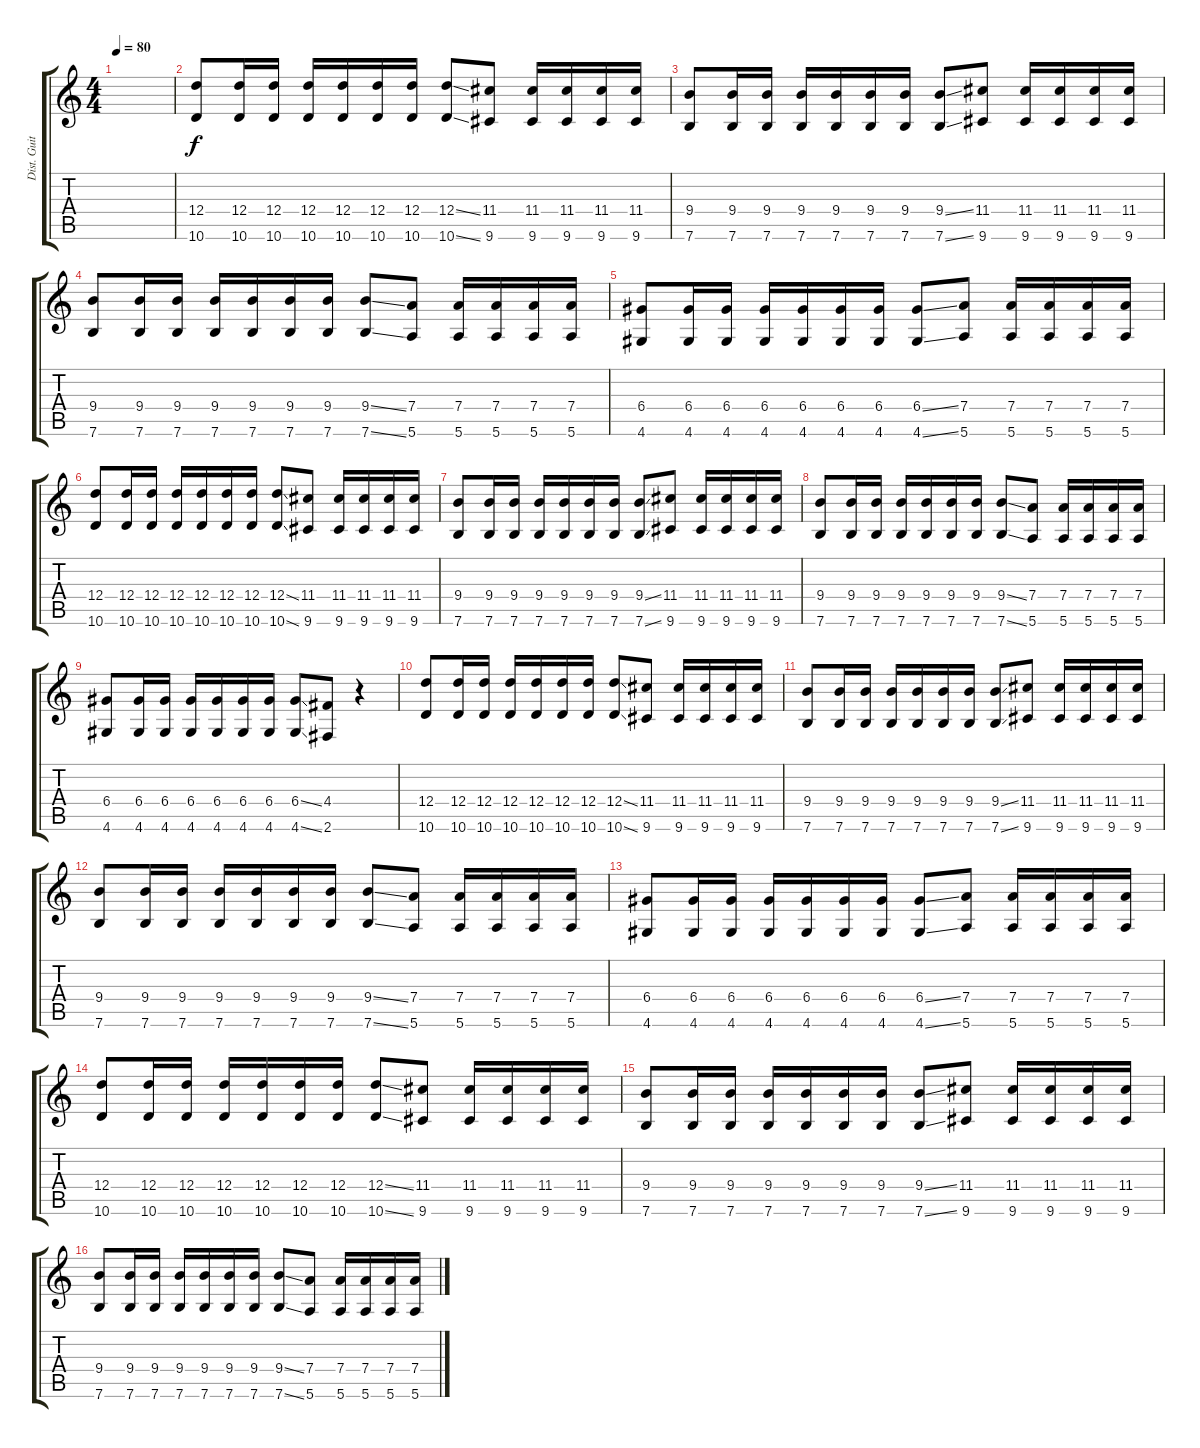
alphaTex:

\track ("Dist. Guitar" "Dist. Guit") {instrument distortionguitar}
\staff {score tabs}
\tuning (E4 B3 G3 D3 A2 E2) {hide}
\ts (4 4)
\tempo 80
\clef g2
\ks c
|
(12.4 10.6).8 (12.4 10.6).16 (12.4 10.6).16 (12.4 10.6).16 (12.4 10.6).16 (12.4 10.6).16 (12.4 10.6).16 (12.4{ss} 10.6{ss}).8 (11.4 9.6).8 (11.4 9.6).16 (11.4 9.6).16 (11.4 9.6).16 (11.4 9.6).16 |
(9.4 7.6).8 (9.4 7.6).16 (9.4 7.6).16 (9.4 7.6).16 (9.4 7.6).16 (9.4 7.6).16 (9.4 7.6).16 (9.4{ss} 7.6{ss}).8 (11.4 9.6).8 (11.4 9.6).16 (11.4 9.6).16 (11.4 9.6).16 (11.4 9.6).16 |
(9.4 7.6).8 (9.4 7.6).16 (9.4 7.6).16 (9.4 7.6).16 (9.4 7.6).16 (9.4 7.6).16 (9.4 7.6).16 (9.4{ss} 7.6{ss}).8 (7.4 5.6).8 (7.4 5.6).16 (7.4 5.6).16 (7.4 5.6).16 (7.4 5.6).16 |
(6.4 4.6).8 (6.4 4.6).16 (6.4 4.6).16 (6.4 4.6).16 (6.4 4.6).16 (6.4 4.6).16 (6.4 4.6).16 (6.4{ss} 4.6{ss}).8 (7.4 5.6).8 (7.4 5.6).16 (7.4 5.6).16 (7.4 5.6).16 (7.4 5.6).16 |
(12.4 10.6).8 (12.4 10.6).16 (12.4 10.6).16 (12.4 10.6).16 (12.4 10.6).16 (12.4 10.6).16 (12.4 10.6).16 (12.4{ss} 10.6{ss}).8 (11.4 9.6).8 (11.4 9.6).16 (11.4 9.6).16 (11.4 9.6).16 (11.4 9.6).16 |
(9.4 7.6).8 (9.4 7.6).16 (9.4 7.6).16 (9.4 7.6).16 (9.4 7.6).16 (9.4 7.6).16 (9.4 7.6).16 (9.4{ss} 7.6{ss}).8 (11.4 9.6).8 (11.4 9.6).16 (11.4 9.6).16 (11.4 9.6).16 (11.4 9.6).16 |
(9.4 7.6).8 (9.4 7.6).16 (9.4 7.6).16 (9.4 7.6).16 (9.4 7.6).16 (9.4 7.6).16 (9.4 7.6).16 (9.4{ss} 7.6{ss}).8 (7.4 5.6).8 (7.4 5.6).16 (7.4 5.6).16 (7.4 5.6).16 (7.4 5.6).16 |
(6.4 4.6).8 (6.4 4.6).16 (6.4 4.6).16 (6.4 4.6).16 (6.4 4.6).16 (6.4 4.6).16 (6.4 4.6).16 (6.4{ss} 4.6{ss}).8 (4.4 2.6).8 r.4 |
(12.4 10.6).8 (12.4 10.6).16 (12.4 10.6).16 (12.4 10.6).16 (12.4 10.6).16 (12.4 10.6).16 (12.4 10.6).16 (12.4{ss} 10.6{ss}).8 (11.4 9.6).8 (11.4 9.6).16 (11.4 9.6).16 (11.4 9.6).16 (11.4 9.6).16 |
(9.4 7.6).8 (9.4 7.6).16 (9.4 7.6).16 (9.4 7.6).16 (9.4 7.6).16 (9.4 7.6).16 (9.4 7.6).16 (9.4{ss} 7.6{ss}).8 (11.4 9.6).8 (11.4 9.6).16 (11.4 9.6).16 (11.4 9.6).16 (11.4 9.6).16 |
(9.4 7.6).8 (9.4 7.6).16 (9.4 7.6).16 (9.4 7.6).16 (9.4 7.6).16 (9.4 7.6).16 (9.4 7.6).16 (9.4{ss} 7.6{ss}).8 (7.4 5.6).8 (7.4 5.6).16 (7.4 5.6).16 (7.4 5.6).16 (7.4 5.6).16 |
(6.4 4.6).8 (6.4 4.6).16 (6.4 4.6).16 (6.4 4.6).16 (6.4 4.6).16 (6.4 4.6).16 (6.4 4.6).16 (6.4{ss} 4.6{ss}).8 (7.4 5.6).8 (7.4 5.6).16 (7.4 5.6).16 (7.4 5.6).16 (7.4 5.6).16 |
(12.4 10.6).8 (12.4 10.6).16 (12.4 10.6).16 (12.4 10.6).16 (12.4 10.6).16 (12.4 10.6).16 (12.4 10.6).16 (12.4{ss} 10.6{ss}).8 (11.4 9.6).8 (11.4 9.6).16 (11.4 9.6).16 (11.4 9.6).16 (11.4 9.6).16 |
(9.4 7.6).8 (9.4 7.6).16 (9.4 7.6).16 (9.4 7.6).16 (9.4 7.6).16 (9.4 7.6).16 (9.4 7.6).16 (9.4{ss} 7.6{ss}).8 (11.4 9.6).8 (11.4 9.6).16 (11.4 9.6).16 (11.4 9.6).16 (11.4 9.6).16 |
(9.4 7.6).8 (9.4 7.6).16 (9.4 7.6).16 (9.4 7.6).16 (9.4 7.6).16 (9.4 7.6).16 (9.4 7.6).16 (9.4{ss} 7.6{ss}).8 (7.4 5.6).8 (7.4 5.6).16 (7.4 5.6).16 (7.4 5.6).16 (7.4 5.6).16
